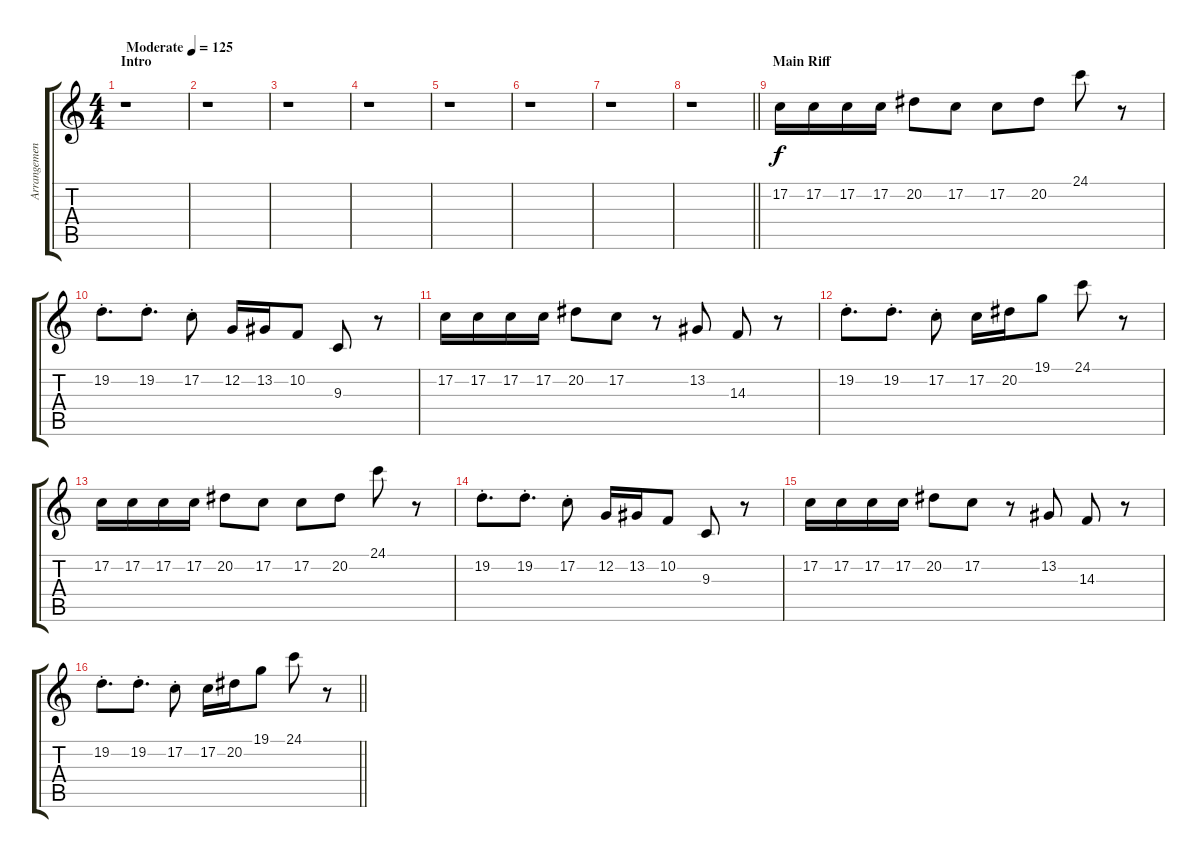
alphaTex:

\track ("Arrangements " "Arrangemen") {instrument piccolo}
\staff {score tabs}
\tuning (C4 G3 Eb3 Bb2 F2 C2) {hide}
\ts (4 4)
\section ("" "Intro ")
\tempo (125 "Moderate")
\clef g2
\ks c
r.1{dy f instrument piccolo} |
r.1 |
r.1 |
r.1 |
r.1 |
r.1 |
r.1 |
\barLineRight lightlight
r.1 |
\section ("" "Main Riff")
17.2.16{volume 13 balance 11 instrument piccolo} 17.2.16 17.2.16 17.2.16 20.2.8 17.2.8 17.2.8{volume 11 balance 5 instrument ocarina} 20.2.8 24.1.8 r.8 |
19.2{st}.8{d volume 13 balance 11 instrument piccolo} 19.2{st}.8{d} 17.2{st}.8 12.2.16{volume 11 balance 5 instrument ocarina} 13.2.16 10.2.8 9.3.8 r.8 |
17.2.16{volume 13 balance 11 instrument piccolo} 17.2.16 17.2.16 17.2.16 20.2.8 17.2.8 r.8{volume 11 balance 5 instrument ocarina} 13.2.8 14.3.8 r.8 |
19.2{st}.8{d volume 13 balance 11 instrument piccolo} 19.2{st}.8{d} 17.2{st}.8 17.2.16{volume 11 balance 5 instrument ocarina} 20.2.16 19.1.8 24.1.8 r.8 |
17.2.16{volume 13 balance 11 instrument piccolo} 17.2.16 17.2.16 17.2.16 20.2.8 17.2.8 17.2.8{volume 11 balance 5 instrument ocarina} 20.2.8 24.1.8 r.8 |
19.2{st}.8{d volume 13 balance 11 instrument piccolo} 19.2{st}.8{d} 17.2{st}.8 12.2.16{volume 11 balance 5 instrument ocarina} 13.2.16 10.2.8 9.3.8 r.8 |
17.2.16{volume 13 balance 11 instrument piccolo} 17.2.16 17.2.16 17.2.16 20.2.8 17.2.8 r.8{volume 11 balance 5 instrument ocarina} 13.2.8 14.3.8 r.8 |
\barLineRight lightlight
19.2{st}.8{d volume 13 balance 11 instrument piccolo} 19.2{st}.8{d} 17.2{st}.8 17.2.16{volume 11 balance 5 instrument ocarina} 20.2.16 19.1.8 24.1.8 r.8
